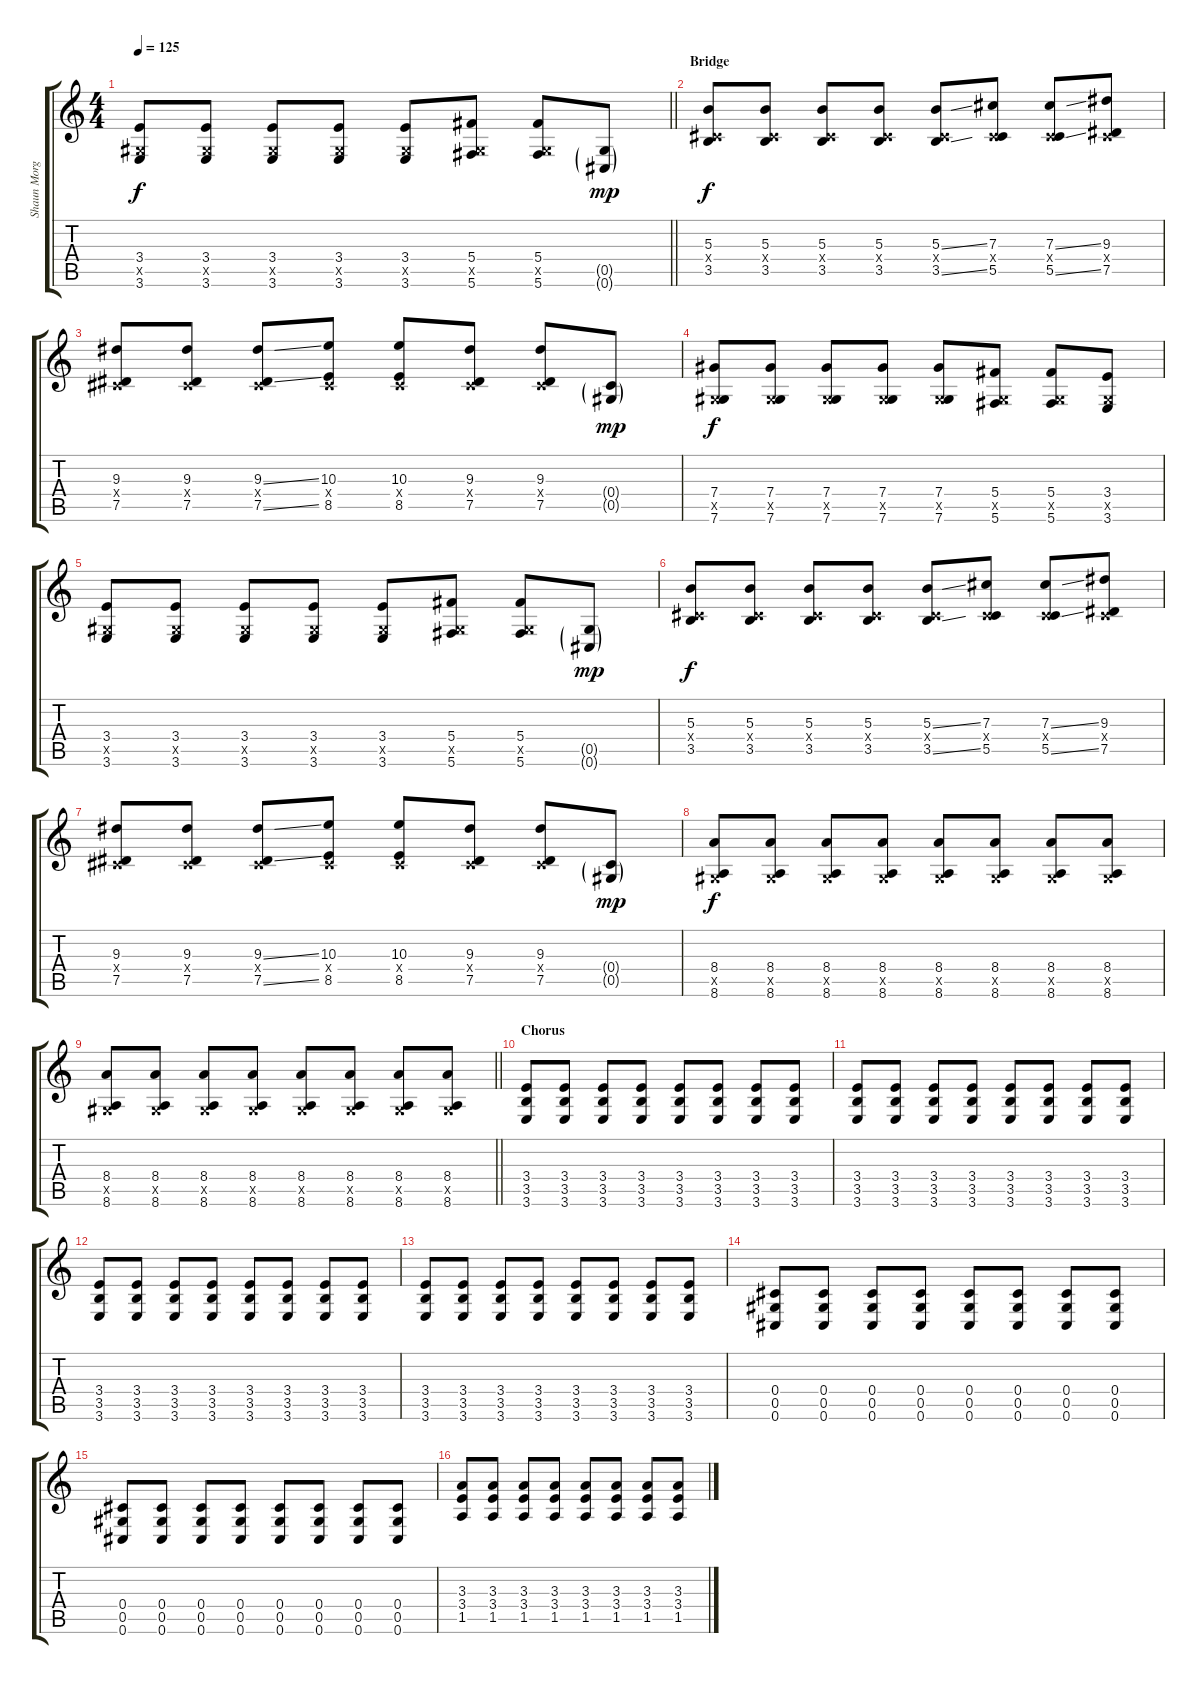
\track ("Shaun Morgan - Guitar" "Shaun Morg") {instrument overdrivenguitar}
\staff {score tabs}
\tuning (Eb4 Bb3 Gb3 Db3 Ab2 Db2) {hide}
\ts (4 4)
\tempo 125
\clef g2
\barLineRight lightlight
\ks c
(3.4 0.5{x} 3.6).8{dy f} (3.4 0.5{x} 3.6).8 (3.4 0.5{x} 3.6).8 (3.4 0.5{x} 3.6).8 (3.4 0.5{x} 3.6).8 (5.4 0.5{x} 5.6).8 (5.4 0.5{x} 5.6).8 (0.5{g} 0.6{g}).8{dy mp} |
\section ("" "Bridge")
(5.3 0.4{x} 3.5).8{dy f} (5.3 0.4{x} 3.5).8 (5.3 0.4{x} 3.5).8 (5.3 0.4{x} 3.5).8 (5.3{ss} 0.4{x} 3.5{ss}).8 (7.3 0.4{x} 5.5).8 (7.3{ss} 0.4{x} 5.5{ss}).8 (9.3 0.4{x} 7.5).8 |
(9.3 0.4{x} 7.5).8 (9.3 0.4{x} 7.5).8 (9.3{ss} 0.4{x} 7.5{ss}).8 (10.3 0.4{x} 8.5).8 (10.3 0.4{x} 8.5).8 (9.3 0.4{x} 7.5).8 (9.3 0.4{x} 7.5).8 (0.4{g} 0.5{g}).8{dy mp} |
(7.4 0.5{x} 7.6).8{dy f} (7.4 0.5{x} 7.6).8 (7.4 0.5{x} 7.6).8 (7.4 0.5{x} 7.6).8 (7.4 0.5{x} 7.6).8 (5.4 0.5{x} 5.6).8 (5.4 0.5{x} 5.6).8 (3.4 0.5{x} 3.6).8 |
(3.4 0.5{x} 3.6).8 (3.4 0.5{x} 3.6).8 (3.4 0.5{x} 3.6).8 (3.4 0.5{x} 3.6).8 (3.4 0.5{x} 3.6).8 (5.4 0.5{x} 5.6).8 (5.4 0.5{x} 5.6).8 (0.5{g} 0.6{g}).8{dy mp} |
(5.3 0.4{x} 3.5).8{dy f} (5.3 0.4{x} 3.5).8 (5.3 0.4{x} 3.5).8 (5.3 0.4{x} 3.5).8 (5.3{ss} 0.4{x} 3.5{ss}).8 (7.3 0.4{x} 5.5).8 (7.3{ss} 0.4{x} 5.5{ss}).8 (9.3 0.4{x} 7.5).8 |
(9.3 0.4{x} 7.5).8 (9.3 0.4{x} 7.5).8 (9.3{ss} 0.4{x} 7.5{ss}).8 (10.3 0.4{x} 8.5).8 (10.3 0.4{x} 8.5).8 (9.3 0.4{x} 7.5).8 (9.3 0.4{x} 7.5).8 (0.4{g} 0.5{g}).8{dy mp} |
(8.4 0.5{x} 8.6).8{dy f} (8.4 0.5{x} 8.6).8 (8.4 0.5{x} 8.6).8 (8.4 0.5{x} 8.6).8 (8.4 0.5{x} 8.6).8 (8.4 0.5{x} 8.6).8 (8.4 0.5{x} 8.6).8 (8.4 0.5{x} 8.6).8 |
\barLineRight lightlight
(8.4 0.5{x} 8.6).8 (8.4 0.5{x} 8.6).8 (8.4 0.5{x} 8.6).8 (8.4 0.5{x} 8.6).8 (8.4 0.5{x} 8.6).8 (8.4 0.5{x} 8.6).8 (8.4 0.5{x} 8.6).8 (8.4 0.5{x} 8.6).8 |
\section ("" "Chorus")
(3.4 3.5 3.6).8{instrument overdrivenguitar} (3.4 3.5 3.6).8 (3.4 3.5 3.6).8 (3.4 3.5 3.6).8 (3.4 3.5 3.6).8 (3.4 3.5 3.6).8 (3.4 3.5 3.6).8 (3.4 3.5 3.6).8 |
(3.4 3.5 3.6).8 (3.4 3.5 3.6).8 (3.4 3.5 3.6).8 (3.4 3.5 3.6).8 (3.4 3.5 3.6).8 (3.4 3.5 3.6).8 (3.4 3.5 3.6).8 (3.4 3.5 3.6).8 |
(3.4 3.5 3.6).8 (3.4 3.5 3.6).8 (3.4 3.5 3.6).8 (3.4 3.5 3.6).8 (3.4 3.5 3.6).8 (3.4 3.5 3.6).8 (3.4 3.5 3.6).8 (3.4 3.5 3.6).8 |
(3.4 3.5 3.6).8 (3.4 3.5 3.6).8 (3.4 3.5 3.6).8 (3.4 3.5 3.6).8 (3.4 3.5 3.6).8 (3.4 3.5 3.6).8 (3.4 3.5 3.6).8 (3.4 3.5 3.6).8 |
(0.4 0.5 0.6).8 (0.4 0.5 0.6).8 (0.4 0.5 0.6).8 (0.4 0.5 0.6).8 (0.4 0.5 0.6).8 (0.4 0.5 0.6).8 (0.4 0.5 0.6).8 (0.4 0.5 0.6).8 |
(0.4 0.5 0.6).8 (0.4 0.5 0.6).8 (0.4 0.5 0.6).8 (0.4 0.5 0.6).8 (0.4 0.5 0.6).8 (0.4 0.5 0.6).8 (0.4 0.5 0.6).8 (0.4 0.5 0.6).8 |
(3.3 3.4 1.5).8 (3.3 3.4 1.5).8 (3.3 3.4 1.5).8 (3.3 3.4 1.5).8 (3.3 3.4 1.5).8 (3.3 3.4 1.5).8 (3.3 3.4 1.5).8 (3.3 3.4 1.5).8
